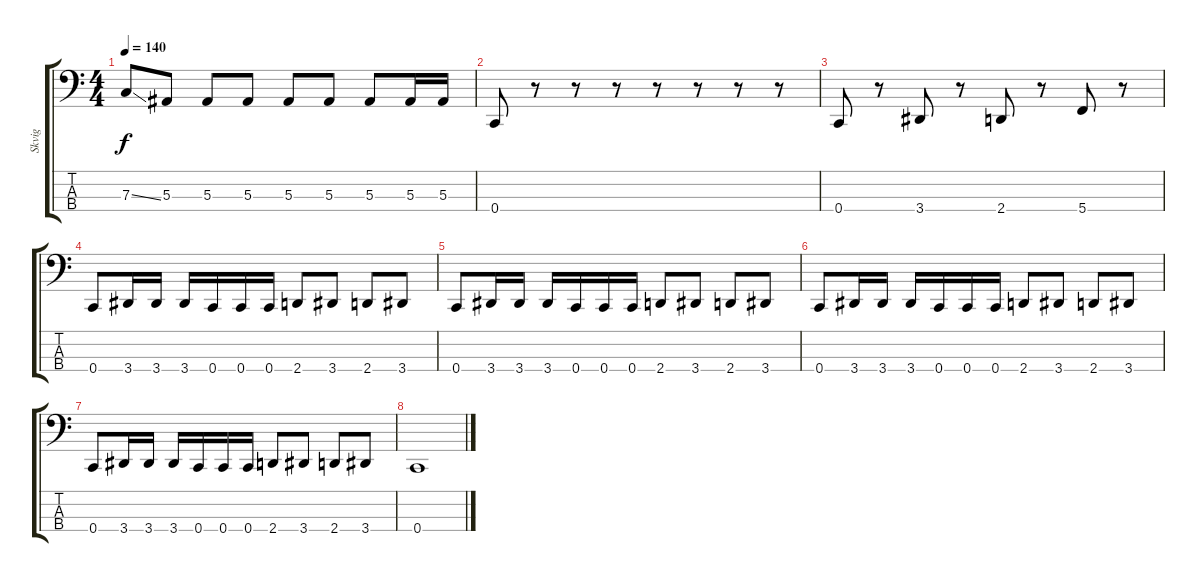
\track ("Skvig" "Skvig") {instrument slapbass1}
\staff {score tabs}
\tuning (Eb2 Bb1 F1 C1) {hide}
\ts (4 4)
\tempo 140
\clef f4
\ks c
7.3{ss}.8{dy f} 5.3.8 5.3.8 5.3.8 5.3.8 5.3.8 5.3.8 5.3.16 5.3.16 |
0.4.8 r.8 r.8 r.8 r.8 r.8 r.8 r.8 |
0.4.8 r.8 3.4.8 r.8 2.4.8 r.8 5.4.8 r.8 |
0.4.8 3.4.16 3.4.16 3.4.16 0.4.16 0.4.16 0.4.16 2.4.8 3.4.8 2.4.8 3.4.8 |
0.4.8 3.4.16 3.4.16 3.4.16 0.4.16 0.4.16 0.4.16 2.4.8 3.4.8 2.4.8 3.4.8 |
0.4.8 3.4.16 3.4.16 3.4.16 0.4.16 0.4.16 0.4.16 2.4.8 3.4.8 2.4.8 3.4.8 |
0.4.8 3.4.16 3.4.16 3.4.16 0.4.16 0.4.16 0.4.16 2.4.8 3.4.8 2.4.8 3.4.8 |
0.4.1
